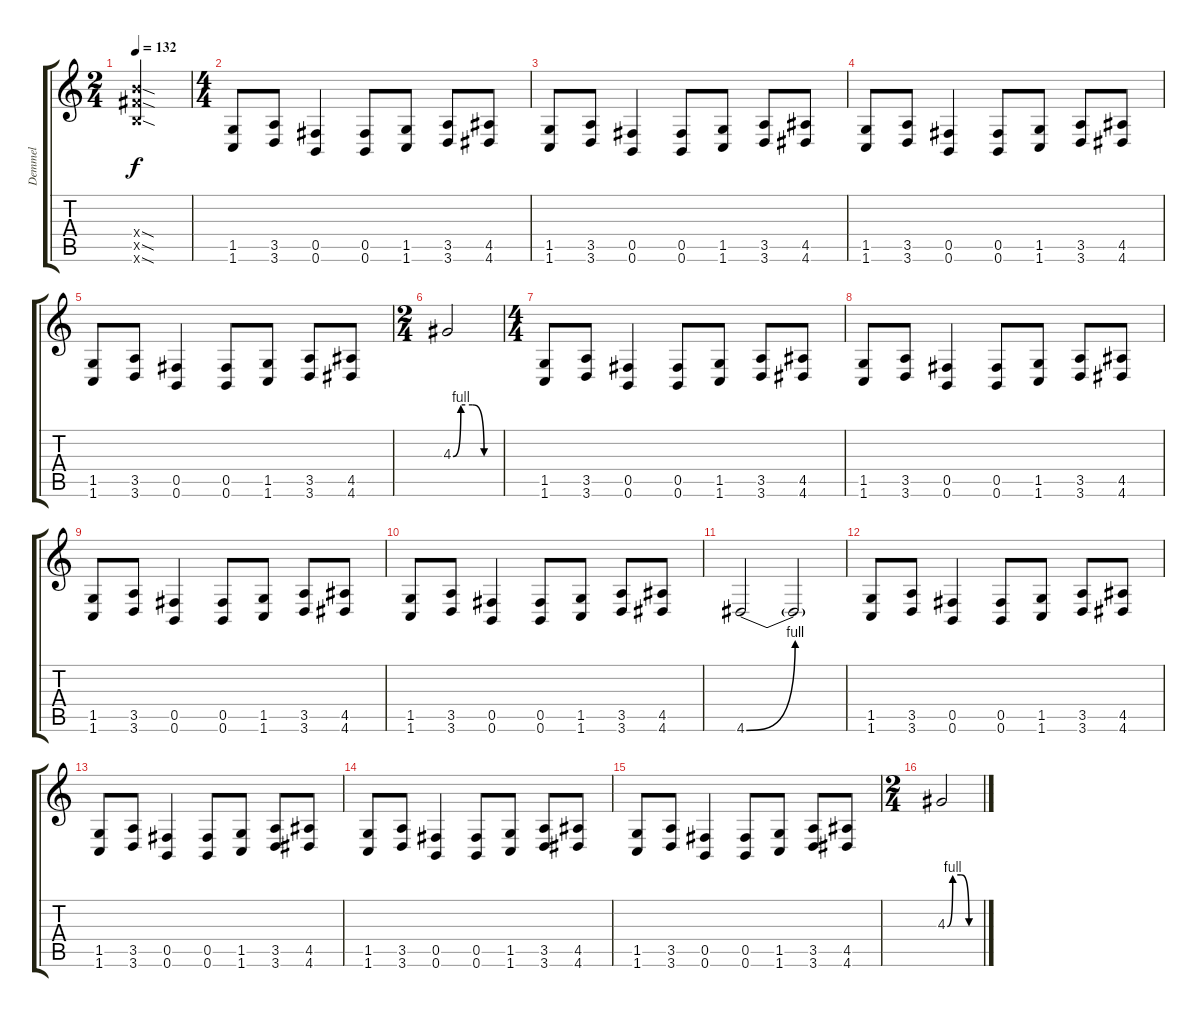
\track ("Demmel" "Demmel") {instrument distortionguitar}
\staff {score tabs}
\tuning (Db4 Ab3 E3 B2 Gb2 B1) {hide}
\ts (2 4)
\tempo 132
\clef g2
\ks c
(12.4{sod x} 12.5{sod x} 12.6{sod x}).2{dy f} |
\ts (4 4)
(1.5 1.6).8 (3.5 3.6).8 (0.5 0.6).4 (0.5 0.6).8 (1.5 1.6).8 (3.5 3.6).8 (4.5 4.6).8 |
(1.5 1.6).8 (3.5 3.6).8 (0.5 0.6).4 (0.5 0.6).8 (1.5 1.6).8 (3.5 3.6).8 (4.5 4.6).8 |
(1.5 1.6).8 (3.5 3.6).8 (0.5 0.6).4 (0.5 0.6).8 (1.5 1.6).8 (3.5 3.6).8 (4.5 4.6).8 |
(1.5 1.6).8 (3.5 3.6).8 (0.5 0.6).4 (0.5 0.6).8 (1.5 1.6).8 (3.5 3.6).8 (4.5 4.6).8 |
\ts (2 4)
4.3{be (custom 0 0 10 4 25 4 40 0 60 0)}.2 |
\ts (4 4)
(1.5 1.6).8 (3.5 3.6).8 (0.5 0.6).4 (0.5 0.6).8 (1.5 1.6).8 (3.5 3.6).8 (4.5 4.6).8 |
(1.5 1.6).8 (3.5 3.6).8 (0.5 0.6).4 (0.5 0.6).8 (1.5 1.6).8 (3.5 3.6).8 (4.5 4.6).8 |
(1.5 1.6).8 (3.5 3.6).8 (0.5 0.6).4 (0.5 0.6).8 (1.5 1.6).8 (3.5 3.6).8 (4.5 4.6).8 |
(1.5 1.6).8 (3.5 3.6).8 (0.5 0.6).4 (0.5 0.6).8 (1.5 1.6).8 (3.5 3.6).8 (4.5 4.6).8 |
4.6{be (bend 0 0 60 4)}.2 4.6{be (hold 40 0 60 0) t}.2 |
(1.5 1.6).8 (3.5 3.6).8 (0.5 0.6).4 (0.5 0.6).8 (1.5 1.6).8 (3.5 3.6).8 (4.5 4.6).8 |
(1.5 1.6).8 (3.5 3.6).8 (0.5 0.6).4 (0.5 0.6).8 (1.5 1.6).8 (3.5 3.6).8 (4.5 4.6).8 |
(1.5 1.6).8 (3.5 3.6).8 (0.5 0.6).4 (0.5 0.6).8 (1.5 1.6).8 (3.5 3.6).8 (4.5 4.6).8 |
(1.5 1.6).8 (3.5 3.6).8 (0.5 0.6).4 (0.5 0.6).8 (1.5 1.6).8 (3.5 3.6).8 (4.5 4.6).8 |
\ts (2 4)
4.3{be (custom 0 0 10 4 25 4 40 0 60 0)}.2
